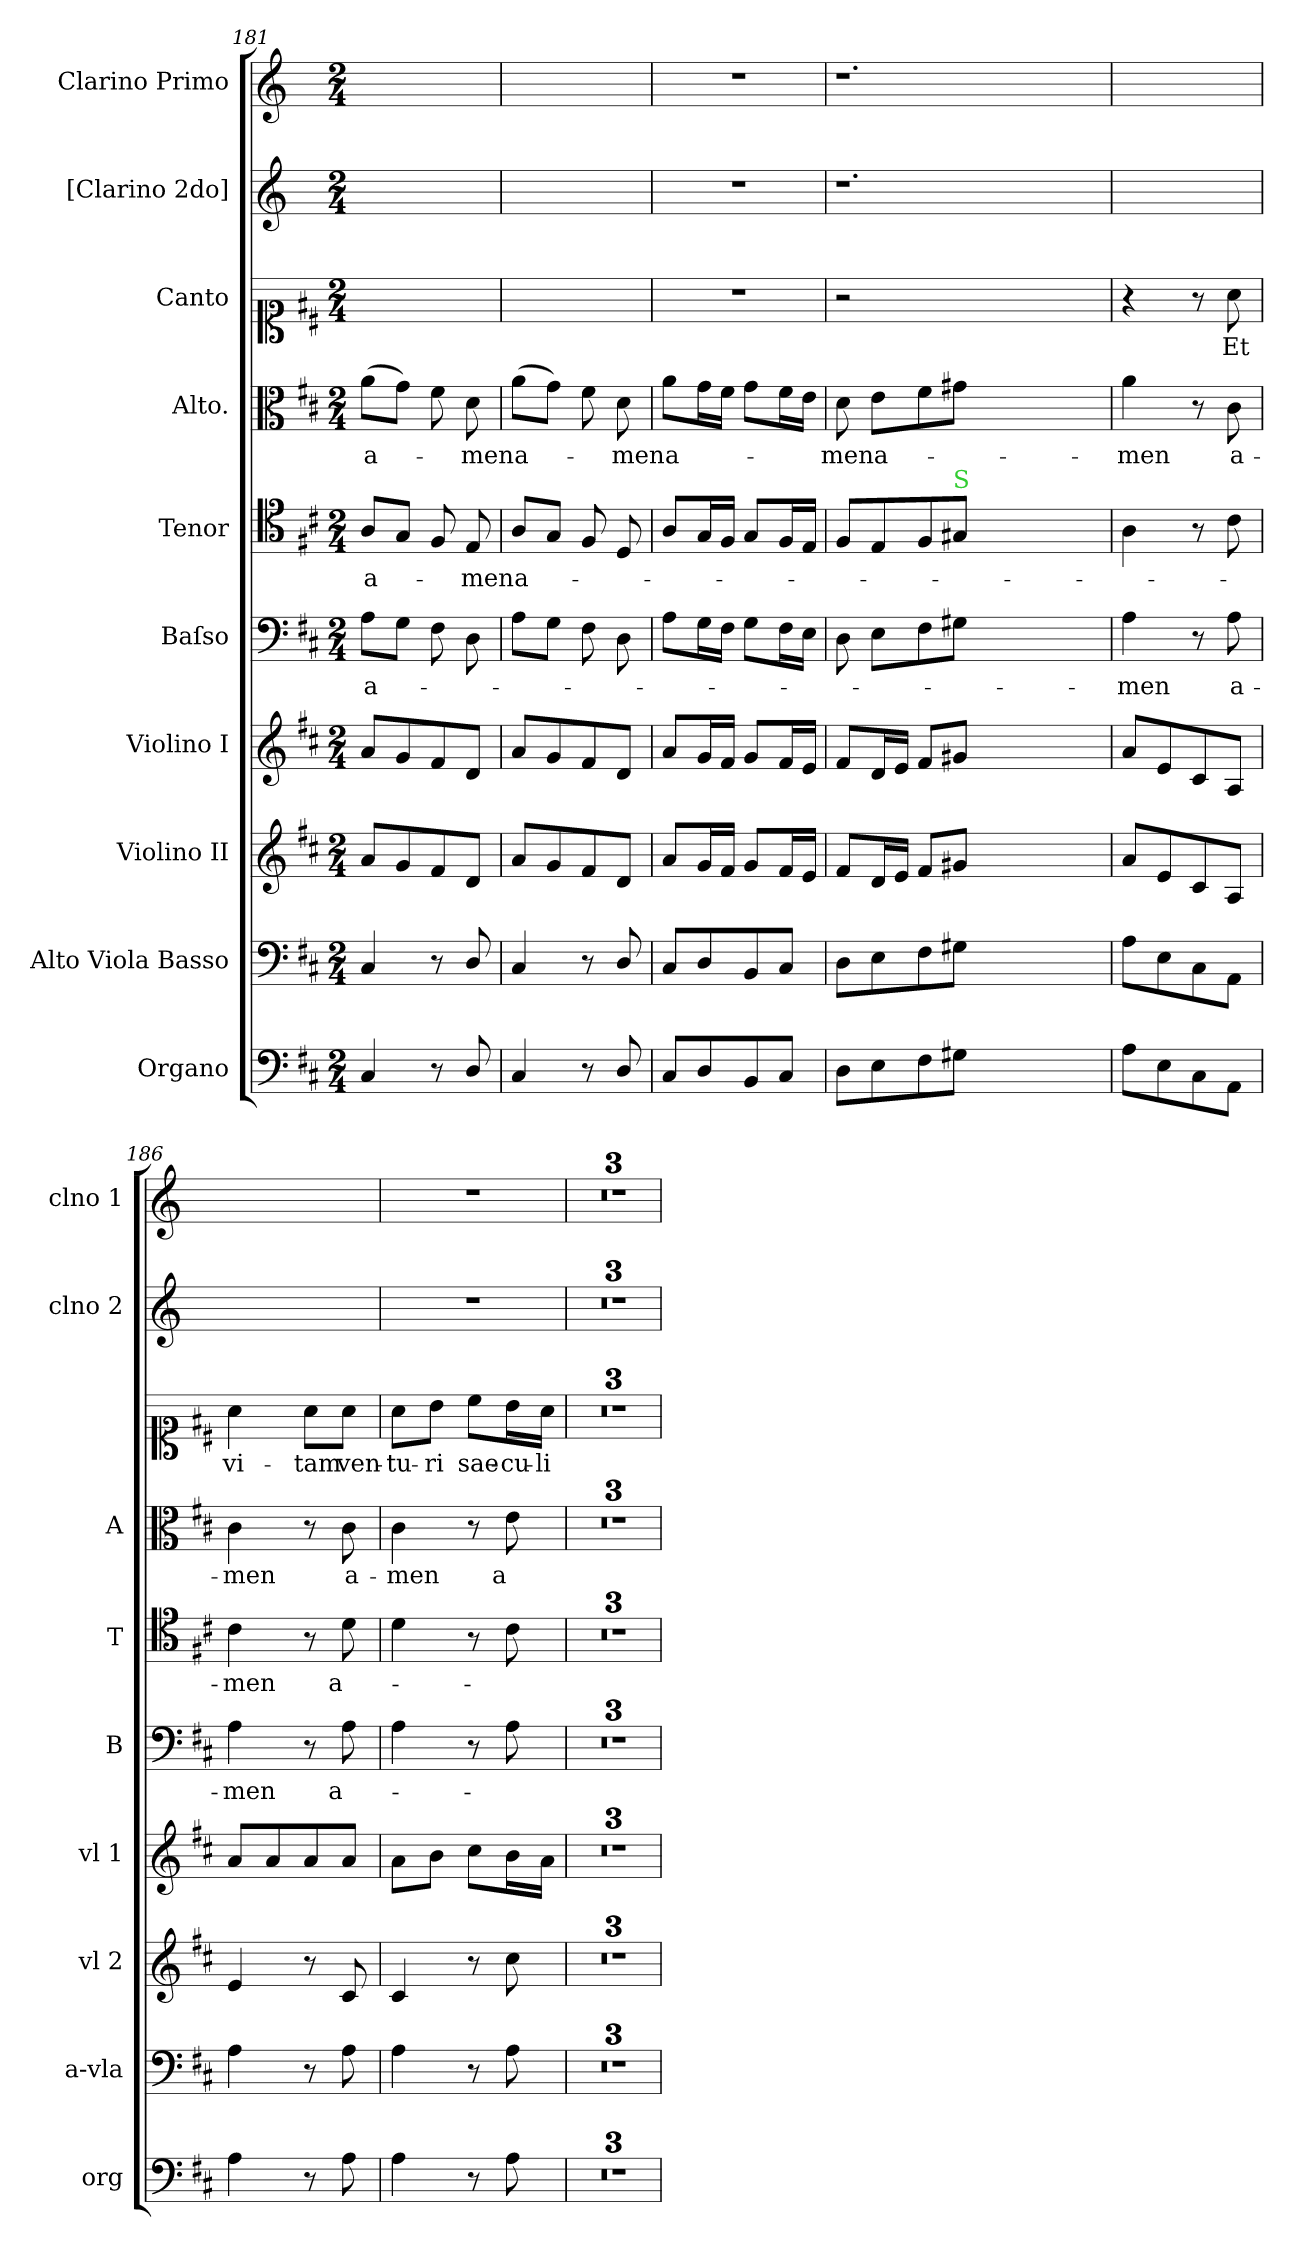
**kern	**kern	**kern	**kern	**kern	**text	**kern	**text	**kern	**text	**kern	**text	**kern	**kern
*part10	*part9	*part8	*part7	*part6	*part6	*part5	*part5	*part4	*part4	*part3	*part3	*part2	*part1
*staff10	*staff9	*staff8	*staff7	*staff6	*staff6	*staff5	*staff5	*staff4	*staff4	*staff3	*staff3	*staff2	*staff1
*I"Organo	*I"Alto Viola Basso	*I"Violino II	*I"Violino I	*I"Baſso	*	*I"Tenor	*	*I"Alto.	*	*I"Canto	*	*I"[Clarino 2do]	*I"Clarino Primo
*I'org	*I'a-vla	*I'vl 2	*I'vl 1	*I'B	*	*I'T	*	*I'A	*	*	*	*I'clno 2	*I'clno 1
*clefF4	*clefF4	*clefG2	*clefG2	*clefF4	*	*clefC4	*	*clefC3	*	*clefC1	*	*clefG2	*clefG2
*	*	*	*	*	*	*	*	*	*	*	*	*ITrd-1c-2	*ITrd-1c-2
*k[f#c#]	*k[f#c#]	*k[f#c#]	*k[f#c#]	*k[f#c#]	*	*k[f#c#]	*	*k[f#c#]	*	*k[f#c#]	*	*k[f#c#]	*k[f#c#]
*	*	*	*	*	*	*	*	*	*	*	*	*D:	*D:
*M2/4	*M2/4	*M2/4	*M2/4	*M2/4	*	*M2/4	*	*M2/4	*	*M2/4	*	*M2/4	*M2/4
=181	=181	=181	=181	=181	=181	=181	=181	=181	=181	=181	=181	=181	=181
4C#/	4C#/	8a/L	8a/L	8A\L	a-	8A/L	a-	(8a\L	a-	2ryy	.	2ryy	2ryy
.	.	8g/	8g/	8G\J	.	8G/J	.	8g\J)	.	.	.	.	.
8r	8r	8f#/	8f#/	8F#\	.	8F#/	.	8f#\	.	.	.	.	.
8D/	8D/	8d/J	8d/J	8D\	.	8E/	-men	8d\	-men	.	.	.	.
=182	=182	=182	=182	=182	=182	=182	=182	=182	=182	=182	=182	=182	=182
4C#/	4C#/	8a/L	8a/L	8A\L	.	8A/L	a-	(8a\L	a-	2ryy	.	2ryy	2ryy
.	.	8g/	8g/	8G\J	.	8G/J	.	8g\J)	.	.	.	.	.
8r	8r	8f#/	8f#/	8F#\	.	8F#/	.	8f#\	.	.	.	.	.
8D/	8D/	8d/J	8d/J	8D\	.	8D/	.	8d\	-men	.	.	.	.
=183	=183	=183	=183	=183	=183	=183	=183	=183	=183	=183	=183	=183	=183
8C#/L	8C#/L	8a/L	8a/L	8A\L	.	8A/L	.	8a\L	a-	2r	.	2r	2r
8D/	8D/	16g/L	16g/L	16G\L	.	16G/L	.	16g\L	.	.	.	.	.
.	.	16f#/JJ	16f#/JJ	16F#\JJ	.	16F#/JJ	.	16f#\JJ	.	.	.	.	.
8BB/	8BB/	8g/L	8g/L	8G\L	.	8G/L	.	8g\L	.	.	.	.	.
8C#/J	8C#/J	16f#/L	16f#/L	16F#\L	.	16F#/L	.	16f#\L	.	.	.	.	.
.	.	16e/JJ	16e/JJ	16E\JJ	.	16E/JJ	.	16e\JJ	.	.	.	.	.
=184	=184	=184	=184	=184	=184	=184	=184	=184	=184	=184	=184	=184	=184
8D\L	8D\L	8f#/L	8f#/L	8D\	.	8F#/L	.	8d\	-men	2r	.	1.r	1.r
8E\	8E\	16d/L	16d/L	8E\L	.	8E/	.	8e\L	a-	.	.	.	.
.	.	16e/JJ	16e/JJ	.	.	.	.	.	.	.	.	.	.
8F#\	8F#\	8f#/L	8f#/L	8F#\	.	8F#/	.	8f#\	.	.	.	.	.
!	!	!	!	!	!	!LO:TX:a:color=limegreen:t=S	!	!	!	!	!	!	!
8G#X\J	8G#X\J	8g#X/J	8g#X/J	8G#X\J	.	8G#X/J	.	8g#X\J	.	.	.	.	.
1ryy	1ryy	1ryy	1ryy	1ryy	.	1ryy	.	1ryy	.	1ryy	.	.	.
=185	=185	=185	=185	=185	=185	=185	=185	=185	=185	=185	=185	=185	=185
8A\L	8A\L	8a/L	8a/L	4A\	-men	4A\	.	4a\	-men	4r	.	2ryy	2ryy
8E\	8E\	8e/	8e/	.	.	.	.	.	.	.	.	.	.
8C#\	8C#\	8c#/	8c#/	8r	.	8r	.	8r	.	8r	.	.	.
8AA\J	8AA\J	8A/J	8A/J	8A\	a-	8c#\	.	8c#\	a-	8a\	Et	.	.
=186	=186	=186	=186	=186	=186	=186	=186	=186	=186	=186	=186	=186	=186
4A\	4A\	4e/	8a/L	4A\	-men	4c#\	-men	4c#\	-men	4a\	vi-	2ryy	2ryy
.	.	.	8a/	.	.	.	.	.	.	.	.	.	.
8r	8r	8r	8a/	8r	.	8r	.	8r	.	8a\L	tam	.	.
!	!	!	!	!	!	!	!	!	!LO:LY:i	!	!	!	!
8A\	8A\	8c#/	8a/J	8A\	a-	8d\	a-	8c#\	a-	8a\J	ven-	.	.
=187	=187	=187	=187	=187	=187	=187	=187	=187	=187	=187	=187	=187	=187
!	!	!	!	!	!	!	!	!	!LO:LY:i	!	!	!	!
4A\	4A\	4c#/	8a\L	4A\	.	4d\	.	4c#\	-men	8a\L	-tu-	2r	2r
.	.	.	8b\J	.	.	.	.	.	.	8b\J	-ri	.	.
8r	8r	8r	8cc#\L	8r	.	8r	.	8r	.	8cc#\L	sae-	.	.
!	!	!	!	!	!	!	!	!	!LO:LY:i	!	!	!	!
8A\	8A\	8cc#\	16b\L	8A\	.	8c#\	.	8e\	a-	16b\L	-cu-	.	.
.	.	.	16a\JJ	.	.	.	.	.	.	16a\JJ	-li	.	.
=188	=188	=188	=188	=188	=188	=188	=188	=188	=188	=188	=188	=188	=188
2ryy	2ryy	2ryy	2ryy	2ryy	.	2ryy	.	2ryy	.	2ryy	.	2r	2r
=189	=189	=189	=189	=189	=189	=189	=189	=189	=189	=189	=189	=189	=189
2ryy	2ryy	2ryy	2ryy	2ryy	.	2ryy	.	2ryy	.	2ryy	.	2r	2r
=190	=190	=190	=190	=190	=190	=190	=190	=190	=190	=190	=190	=190	=190
2ryy	2ryy	2ryy	2ryy	2ryy	.	2ryy	.	2ryy	.	2ryy	.	2r	2r
=	=	=	=	=	=	=	=	=	=	=	=	=	=
*-	*-	*-	*-	*-	*-	*-	*-	*-	*-	*-	*-	*-	*-
